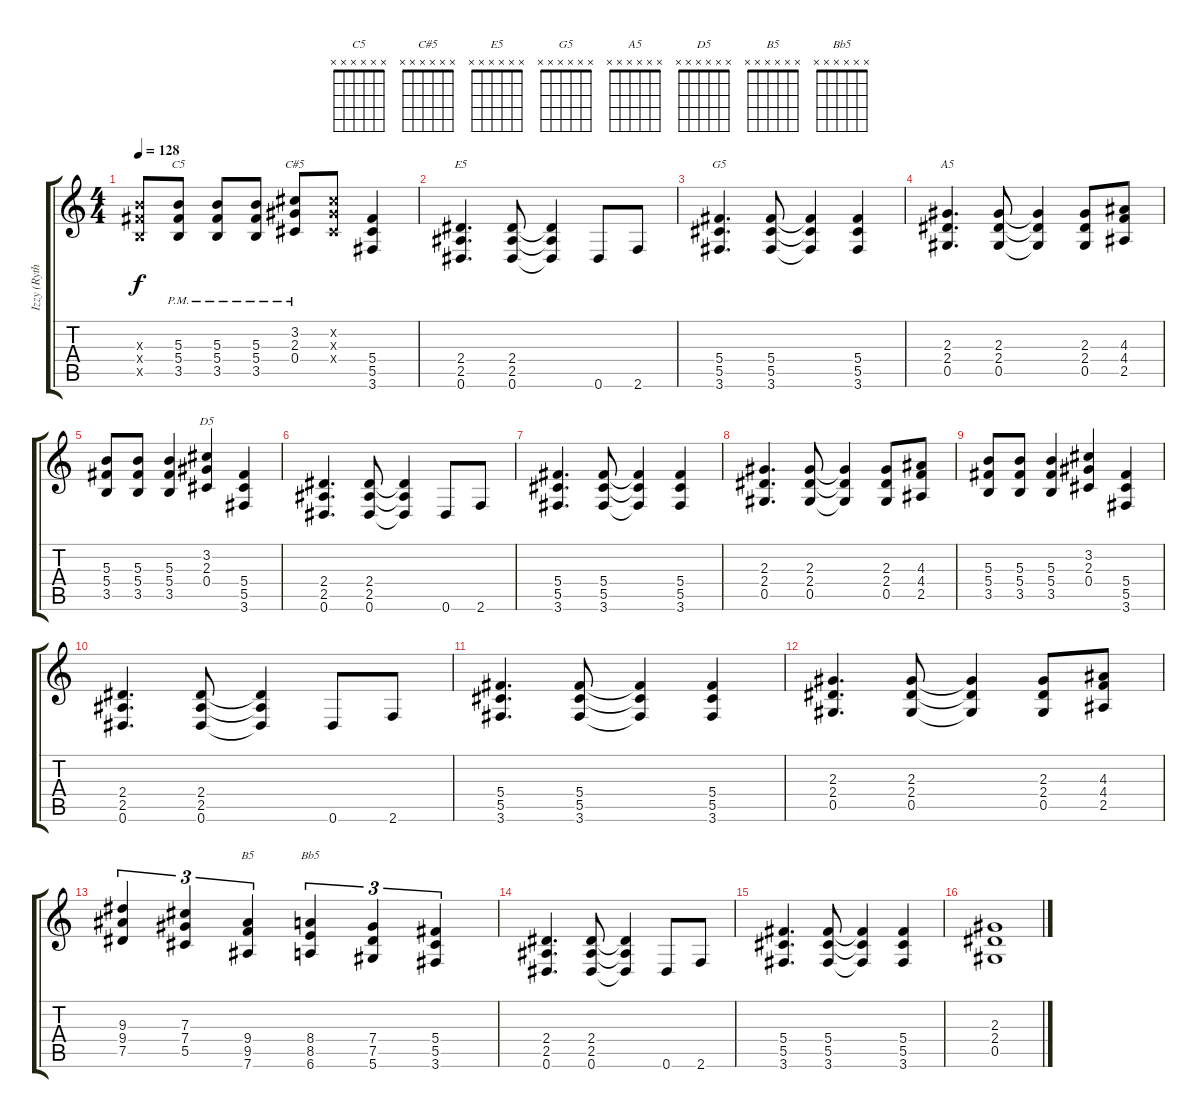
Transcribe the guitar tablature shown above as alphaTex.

\track ("Izzy (Rythm Guitar)" "Izzy (Ryth") {instrument distortionguitar}
\staff {score tabs}
\tuning (Eb4 Bb3 Gb3 Db3 Ab2 Eb2) {hide}
\chord ("C5" x x x x x x)
\chord ("C#5" x x x x x x)
\chord ("E5" x x x x x x)
\chord ("G5" x x x x x x)
\chord ("A5" x x x x x x)
\chord ("D5" x x x x x x)
\chord ("B5" x x x x x x)
\chord ("Bb5" x x x x x x)
\ts (4 4)
\tempo 128
\clef g2
\ks c
(5.3{x} 5.4{x} 3.5{x}).8{dy f} (5.3{pm} 5.4{pm} 3.5).8{ch "C5"} (5.3{pm} 5.4{pm} 3.5).8 (5.3{pm} 5.4{pm} 3.5).8 (3.2{pm} 2.3{pm} 0.4{pm}).8{ch "C#5"} (3.2{x} 2.3{x} 0.4{x}).8 (5.4 5.5 3.6).4 |
(2.4 2.5 0.6).4{d ch "E5"} (2.4 2.5 0.6).8 (2.4{t} 2.5{t} 0.6{t}).4 0.6.8 2.6.8 |
(5.4 5.5 3.6).4{d ch "G5"} (5.4 5.5 3.6).8 (5.4{t} 5.5{t} 3.6{t}).4 (5.4 5.5 3.6).4 |
(2.3 2.4 0.5).4{d ch "A5"} (2.3 2.4 0.5).8 (2.3{t} 2.4{t} 0.5{t}).4 (2.3 2.4 0.5).8 (4.3 4.4 2.5).8 |
(5.3 5.4 3.5).8 (5.3 5.4 3.5).8 (5.3 5.4 3.5).4 (3.2 2.3 0.4).4{ch "D5"} (5.4 5.5 3.6).4 |
(2.4 2.5 0.6).4{d} (2.4 2.5 0.6).8 (2.4{t} 2.5{t} 0.6{t}).4 0.6.8 2.6.8 |
(5.4 5.5 3.6).4{d} (5.4 5.5 3.6).8 (5.4{t} 5.5{t} 3.6{t}).4 (5.4 5.5 3.6).4 |
(2.3 2.4 0.5).4{d} (2.3 2.4 0.5).8 (2.3{t} 2.4{t} 0.5{t}).4 (2.3 2.4 0.5).8 (4.3 4.4 2.5).8 |
(5.3 5.4 3.5).8 (5.3 5.4 3.5).8 (5.3 5.4 3.5).4 (3.2 2.3 0.4).4 (5.4 5.5 3.6).4 |
(2.4 2.5 0.6).4{d} (2.4 2.5 0.6).8 (2.4{t} 2.5{t} 0.6{t}).4 0.6.8 2.6.8 |
(5.4 5.5 3.6).4{d} (5.4 5.5 3.6).8 (5.4{t} 5.5{t} 3.6{t}).4 (5.4 5.5 3.6).4 |
(2.3 2.4 0.5).4{d} (2.3 2.4 0.5).8 (2.3{t} 2.4{t} 0.5{t}).4 (2.3 2.4 0.5).8 (4.3 4.4 2.5).8 |
(9.3 9.4 7.5).4{tu (3 2)} (7.3 7.4 5.5).4{tu (3 2)} (9.4 9.5 7.6).4{tu (3 2) ch "B5"} (8.4 8.5 6.6).4{tu (3 2) ch "Bb5"} (7.4 7.5 5.6).4{tu (3 2)} (5.4 5.5 3.6).4{tu (3 2)} |
(2.4 2.5 0.6).4{d} (2.4 2.5 0.6).8 (2.4{t} 2.5{t} 0.6{t}).4 0.6.8 2.6.8 |
(5.4 5.5 3.6).4{d} (5.4 5.5 3.6).8 (5.4{t} 5.5{t} 3.6{t}).4 (5.4 5.5 3.6).4 |
(2.3 2.4 0.5).1
